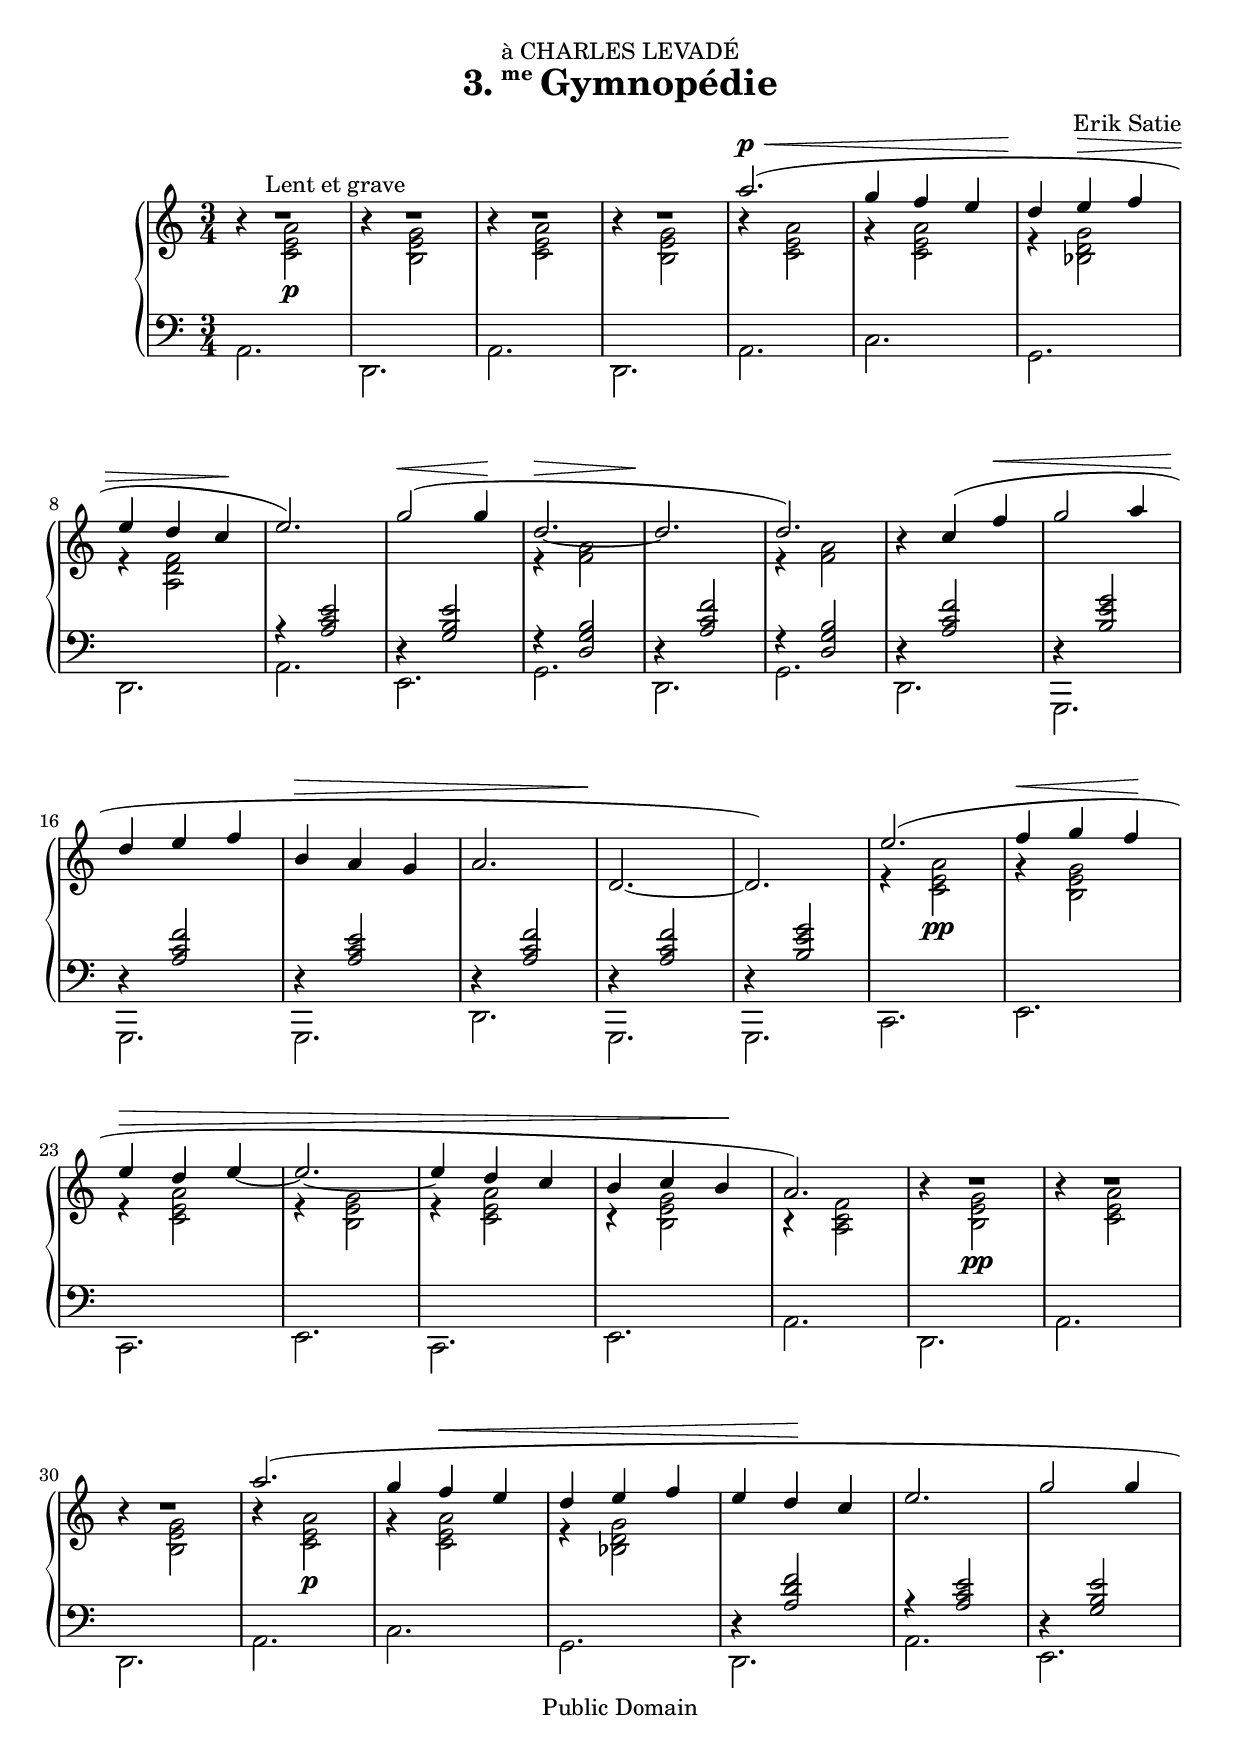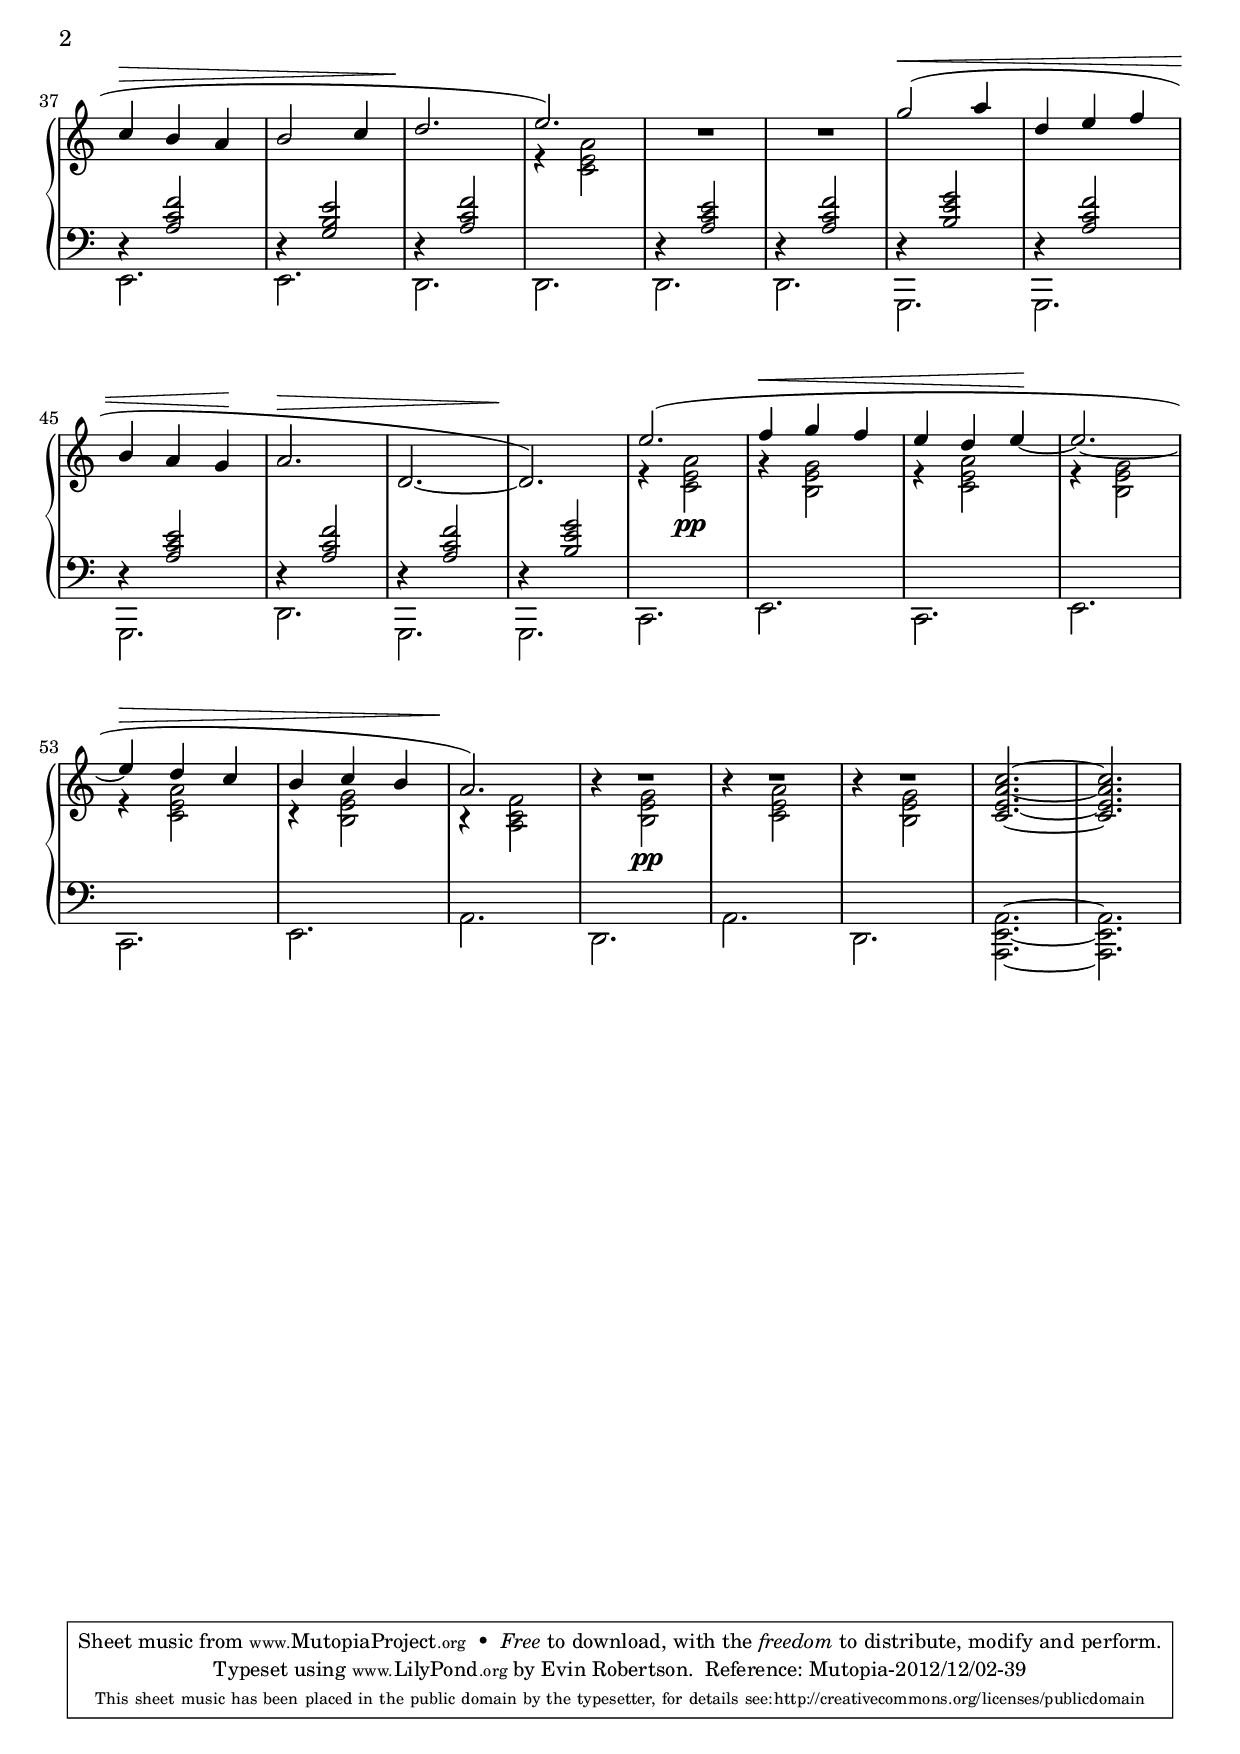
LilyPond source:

\version "2.16.0"

\header {
  title = \markup{\halign #-2 {3.} {\small\raise #1.5 me} Gymnopédie}
  dedication = "à CHARLES LEVADÉ"
  composer = "Erik Satie"

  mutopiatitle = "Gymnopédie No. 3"
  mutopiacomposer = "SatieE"
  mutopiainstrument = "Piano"
  date = "1888"
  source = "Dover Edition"
  % The Dover edition contains photocopies of the original work
  % with translations from the French typed on them.  The translations
  % are all that is new (copyrighted), and are not included in this
  % file.
  
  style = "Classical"
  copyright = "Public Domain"

  filename = "gymnopedie_3.ly"
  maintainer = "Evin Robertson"
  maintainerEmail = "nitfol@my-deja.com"
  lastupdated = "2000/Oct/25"

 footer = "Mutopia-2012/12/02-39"
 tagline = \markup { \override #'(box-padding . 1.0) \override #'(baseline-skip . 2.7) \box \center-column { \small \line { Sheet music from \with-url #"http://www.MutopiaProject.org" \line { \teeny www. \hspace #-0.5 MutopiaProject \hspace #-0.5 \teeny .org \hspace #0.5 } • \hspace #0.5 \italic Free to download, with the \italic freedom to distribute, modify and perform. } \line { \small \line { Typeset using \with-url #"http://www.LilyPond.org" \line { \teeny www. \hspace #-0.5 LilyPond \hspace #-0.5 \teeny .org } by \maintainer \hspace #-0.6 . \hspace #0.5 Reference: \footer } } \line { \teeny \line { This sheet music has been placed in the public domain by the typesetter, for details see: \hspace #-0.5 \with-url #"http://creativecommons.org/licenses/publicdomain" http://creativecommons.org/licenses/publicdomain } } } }
}

global =  {
  \key a \minor
  \time 3/4
}

top = \relative c''' {
  \dynamicUp
  \stemUp
  \slurUp
  R2.^\markup{\hspace #10 "Lent et grave"} |
  R2. |
  R2. |
  R2. |
  a2.( \p \< |
  g4 f e |
  d\! e \> f |
  e d  c\! |
  e2.) |
  g2( \<  g4\! |
  <<\context Voice = "othervoice" {\stemDown r4 <a, f>2 | s2.}
    { d2. \> ~ |  d2.\! } >> |
  <<  d2.) \context Voice = "othervoice" {\stemDown r4 <a f>2}>> |

  r4 c( f \< |
  g2 a4 |
  d,\! e f |
  b, \> a g |
  a2. |
  d,2.\! ~ |
  d2.) |
  e'2.( |
  f4 \< g  f\! |
  e \> d e ~ |
  e2. ~ |
  e4 d c |
  b c  b\! |
  a2.) |

  R2. |
  R2. |
  R2. |
  a'2.( |
  g4 f \< e |
  d e f |
  e  d\! c |
  e2. |
  g2 g4 |
  c, \> b a |
  b2 c4 |
  d2.\! |
  e2.) |

  R2. |
  R2. |
  g2( \< a4 |
  d, e f |
  b, a  g\! |
  a2. \> |
  d,2. ~ |
  d2.\!) |
  e'2.( |
  f4 \< g f |
  e d  e\! ~ |
  e2. ~ |
  e4 \> d c |
  b c b |
  a2.\!) |

  R2. |
  R2. |
  R2. |
  <c a e c>2. ~ |
  <c a e c>2. |
}

middle = \context Voice = "accomp" \relative c'' {
  \override NoteColumn   #'horizontal-shift = #1
  \stemDown
  r4 <a  e c>2\p |
 r4 <g e b>2 |
  r4 <a e c>2 |
 r4 <g e b>2 |
  r4 <a e c>2 |
 r4 <a e c>2 |
  r4 <g d bes>2 |
 r4 <f d a>2 |
  \change Staff=bass
  \stemUp
  r4 <e c a>2 |
 r4 <e b g>2 |
  r4 <b g d>2 |
 r4 <f' c a>2 |
  r4 <b, g d>2 |

  r4 <f' c a>2 |
 r4 <g e b>2 |
  r4 <f c a>2 |
 r4 <e c a>2 |
  r4 <f c a>2 |
 r4 <f c a>2 |
  r4 <g e b>2 |

  \change Staff=treble
  \stemDown
  r4 <a  e c>2\pp |
  r4 <g e b>2 |
 r4 <a e c>2 |
  r4 <g e b>2 |
 r4 <a e c>2 |
  r4 <g e b>2 |
 r4 <f c a>2 |

  r4 <g  e b>2\pp |
 r4 <a e c>2 |
  r4 <g e b>2 |
 r4 <a  e c>2\p |
  r4 <a e c>2 |
 r4 <g d bes>2 |
  \change Staff=bass
  \stemUp
  r4 <f d a>2 |
  r4 <e c a>2 |
  r4 <e b g>2 |
  r4 <f c a>2 |
  r4 <e b g>2 |
  r4 <f c a>2 |
  \change Staff=treble
  \stemDown
  r4 <a e c>2 |

  \change Staff=bass
  \stemUp
  r4 <e c a>2 |
  r4 <f c a>2 |
  r4 <g e b>2 |
  r4 <f c a>2 |
  r4 <e c a>2 |
  r4 <f c a>2 |
  r4 <f c a>2 |
  r4 <g e b>2 |
  \change Staff=treble
  \stemDown
  r4 <a  e c>2\pp |
  r4 <g e b>2 |
  r4 <a e c>2 |
  r4 <g e b>2 |
  r4 <a e c>2 |
  r4 <g e b>2 |
  r4 <f c a>2 |

  r4 <g  e b>2\pp |
  r4 <a e c>2 |
  r4 <g e b>2 |
  s2. |
}

bottom = \context Staff \relative c {
  \stemDown
  a2. |
  d,2. |
  a'2. |
  d,2. |
  a'2. |
  c2. |
  g2. |
  d2. |
  a'2. |
  e2. |
  g2. |
  d2. |
  g2. |

  d2. |
  g,2. |
  g2. |
  g2. |
  d'2. |
  g,2. |
  g2. |
  c2. |
  e2. |
  c2. |
  e2. |
  c2. |
  e2. |
  a2. |

  d,2. |
  a'2. |
  d,2. |
  a'2. |
  c2. |
  g2. |
  d2. |
  a'2. |
  e2. |
  e2. |
  e2. |
  d2. |
  d2. |

  d2. |
  d2. |
  g,2. |
  g2. |
  g2. |
  d'2. |
  g,2. |
  g2. |
  c2. |
  e2. |
  c2. |
  e2. |
  c2. |
  e2. |
  a2. |

  d,2. |
  a'2. |
  d,2. |
  <a' e a,>2. ~ |
  <a e a,>2. |
}

\score {
  \context PianoStaff <<
    \context Staff = "treble" << 
      \global
      \clef treble
      \top
      \middle
    >>
    \context Staff = "bass" <<
      \global
      \clef bass
      \bottom
    >>
  >>

  \midi { }
  \layout {
    ragged-right = ##f
    \context {
      \Score
      \override SpacingSpanner #'shortest-duration-space = #3.0
      \override SpacingSpanner #'spacing-increment = #1.3
    }
  }
}
